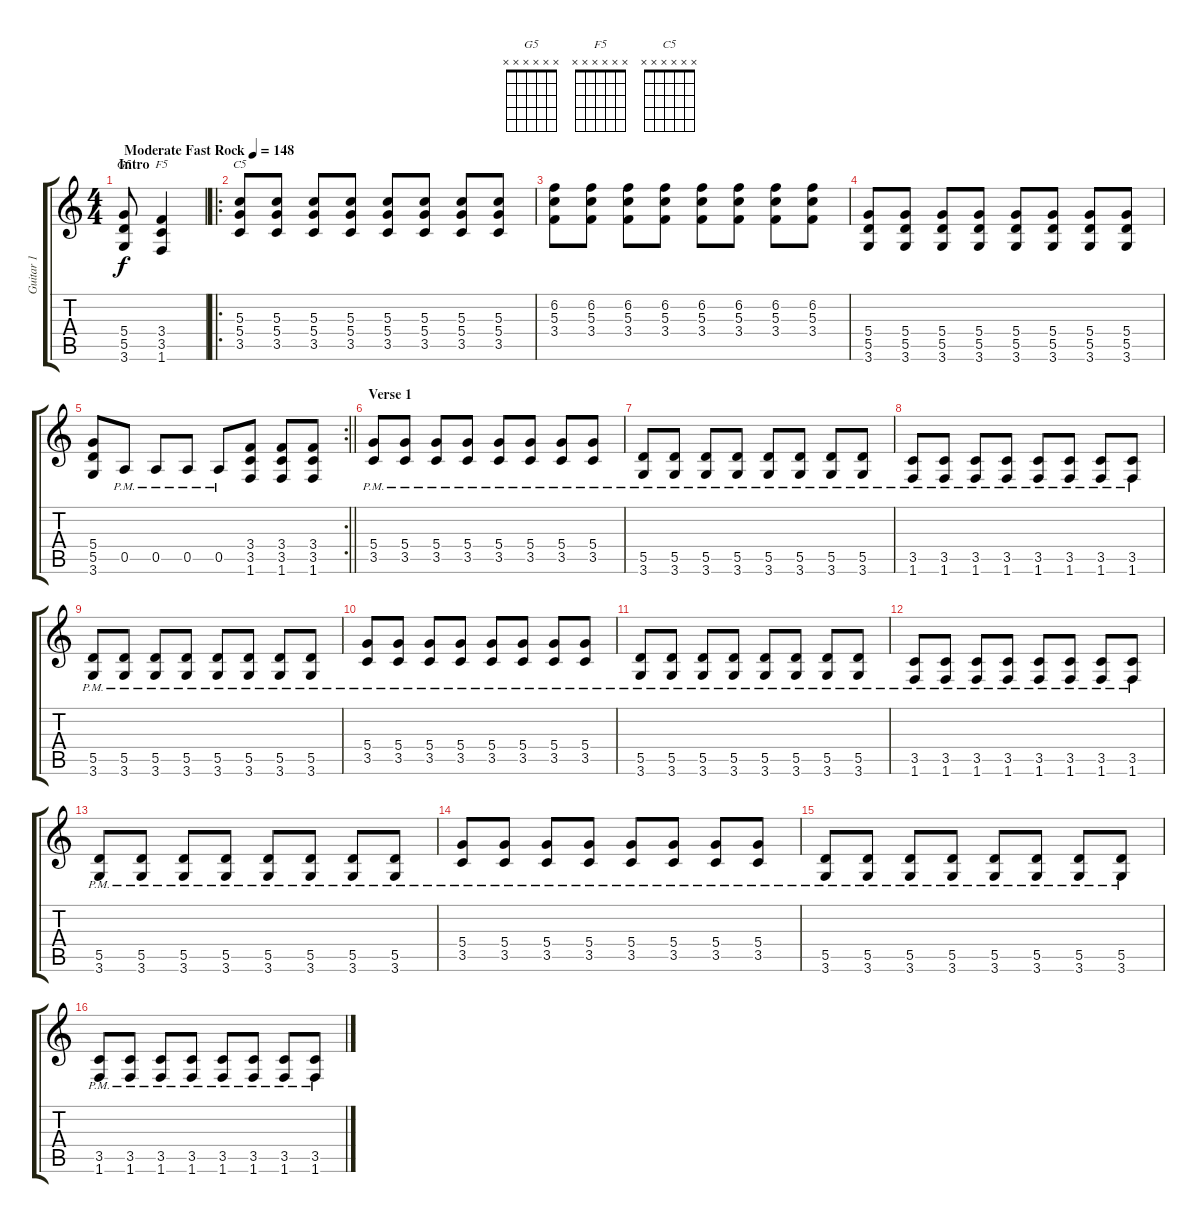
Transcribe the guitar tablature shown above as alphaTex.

\track ("Guitar 1" "Guitar 1") {instrument distortionguitar}
\staff {score tabs}
\tuning (E4 B3 G3 D3 A2 E2) {hide}
\chord ("G5" x x x x x x)
\chord ("F5" x x x x x x)
\chord ("C5" x x x x x x)
\ts (4 4)
\section ("" "Intro")
\tempo (148 "Moderate Fast Rock")
\clef g2
\ks c
(5.4 5.5 3.6).8{ch "G5" dy f instrument distortionguitar} (3.4 3.5 1.6).4{ch "F5"} |
\ro
(5.3 5.4 3.5).8{ch "C5"} (5.3 5.4 3.5).8 (5.3 5.4 3.5).8 (5.3 5.4 3.5).8 (5.3 5.4 3.5).8 (5.3 5.4 3.5).8 (5.3 5.4 3.5).8 (5.3 5.4 3.5).8 |
(6.2 5.3 3.4).8 (6.2 5.3 3.4).8 (6.2 5.3 3.4).8 (6.2 5.3 3.4).8 (6.2 5.3 3.4).8 (6.2 5.3 3.4).8 (6.2 5.3 3.4).8 (6.2 5.3 3.4).8 |
(5.4 5.5 3.6).8 (5.4 5.5 3.6).8 (5.4 5.5 3.6).8 (5.4 5.5 3.6).8 (5.4 5.5 3.6).8 (5.4 5.5 3.6).8 (5.4 5.5 3.6).8 (5.4 5.5 3.6).8 |
\rc 2
\barLineRight lightlight
(5.4 5.5 3.6).8 0.5{pm}.8 0.5{pm}.8 0.5{pm}.8 0.5{pm}.8 (3.4 3.5 1.6).8 (3.4 3.5 1.6).8 (3.4 3.5 1.6).8 |
\section ("" "Verse 1")
(5.4{pm} 3.5{pm}).8 (5.4{pm} 3.5{pm}).8 (5.4{pm} 3.5{pm}).8 (5.4{pm} 3.5{pm}).8 (5.4{pm} 3.5{pm}).8 (5.4{pm} 3.5{pm}).8 (5.4{pm} 3.5{pm}).8 (5.4{pm} 3.5{pm}).8 |
(5.5{pm} 3.6{pm}).8 (5.5{pm} 3.6{pm}).8 (5.5{pm} 3.6{pm}).8 (5.5{pm} 3.6{pm}).8 (5.5{pm} 3.6{pm}).8 (5.5{pm} 3.6{pm}).8 (5.5{pm} 3.6{pm}).8 (5.5{pm} 3.6{pm}).8 |
(3.5{pm} 1.6{pm}).8 (3.5{pm} 1.6{pm}).8 (3.5{pm} 1.6{pm}).8 (3.5{pm} 1.6{pm}).8 (3.5{pm} 1.6{pm}).8 (3.5{pm} 1.6{pm}).8 (3.5{pm} 1.6{pm}).8 (3.5{pm} 1.6{pm}).8 |
(5.5{pm} 3.6{pm}).8 (5.5{pm} 3.6{pm}).8 (5.5{pm} 3.6{pm}).8 (5.5{pm} 3.6{pm}).8 (5.5{pm} 3.6{pm}).8 (5.5{pm} 3.6{pm}).8 (5.5{pm} 3.6{pm}).8 (5.5{pm} 3.6{pm}).8 |
(5.4{pm} 3.5{pm}).8 (5.4{pm} 3.5{pm}).8 (5.4{pm} 3.5{pm}).8 (5.4{pm} 3.5{pm}).8 (5.4{pm} 3.5{pm}).8 (5.4{pm} 3.5{pm}).8 (5.4{pm} 3.5{pm}).8 (5.4{pm} 3.5{pm}).8 |
(5.5{pm} 3.6{pm}).8 (5.5{pm} 3.6{pm}).8 (5.5{pm} 3.6{pm}).8 (5.5{pm} 3.6{pm}).8 (5.5{pm} 3.6{pm}).8 (5.5{pm} 3.6{pm}).8 (5.5{pm} 3.6{pm}).8 (5.5{pm} 3.6{pm}).8 |
(3.5{pm} 1.6{pm}).8 (3.5{pm} 1.6{pm}).8 (3.5{pm} 1.6{pm}).8 (3.5{pm} 1.6{pm}).8 (3.5{pm} 1.6{pm}).8 (3.5{pm} 1.6{pm}).8 (3.5{pm} 1.6{pm}).8 (3.5{pm} 1.6{pm}).8 |
(5.5{pm} 3.6{pm}).8 (5.5{pm} 3.6{pm}).8 (5.5{pm} 3.6{pm}).8 (5.5{pm} 3.6{pm}).8 (5.5{pm} 3.6{pm}).8 (5.5{pm} 3.6{pm}).8 (5.5{pm} 3.6{pm}).8 (5.5{pm} 3.6{pm}).8 |
(5.4{pm} 3.5{pm}).8 (5.4{pm} 3.5{pm}).8 (5.4{pm} 3.5{pm}).8 (5.4{pm} 3.5{pm}).8 (5.4{pm} 3.5{pm}).8 (5.4{pm} 3.5{pm}).8 (5.4{pm} 3.5{pm}).8 (5.4{pm} 3.5{pm}).8 |
(5.5{pm} 3.6{pm}).8 (5.5{pm} 3.6{pm}).8 (5.5{pm} 3.6{pm}).8 (5.5{pm} 3.6{pm}).8 (5.5{pm} 3.6{pm}).8 (5.5{pm} 3.6{pm}).8 (5.5{pm} 3.6{pm}).8 (5.5{pm} 3.6{pm}).8 |
(3.5{pm} 1.6{pm}).8 (3.5{pm} 1.6{pm}).8 (3.5{pm} 1.6{pm}).8 (3.5{pm} 1.6{pm}).8 (3.5{pm} 1.6{pm}).8 (3.5{pm} 1.6{pm}).8 (3.5{pm} 1.6{pm}).8 (3.5{pm} 1.6{pm}).8
